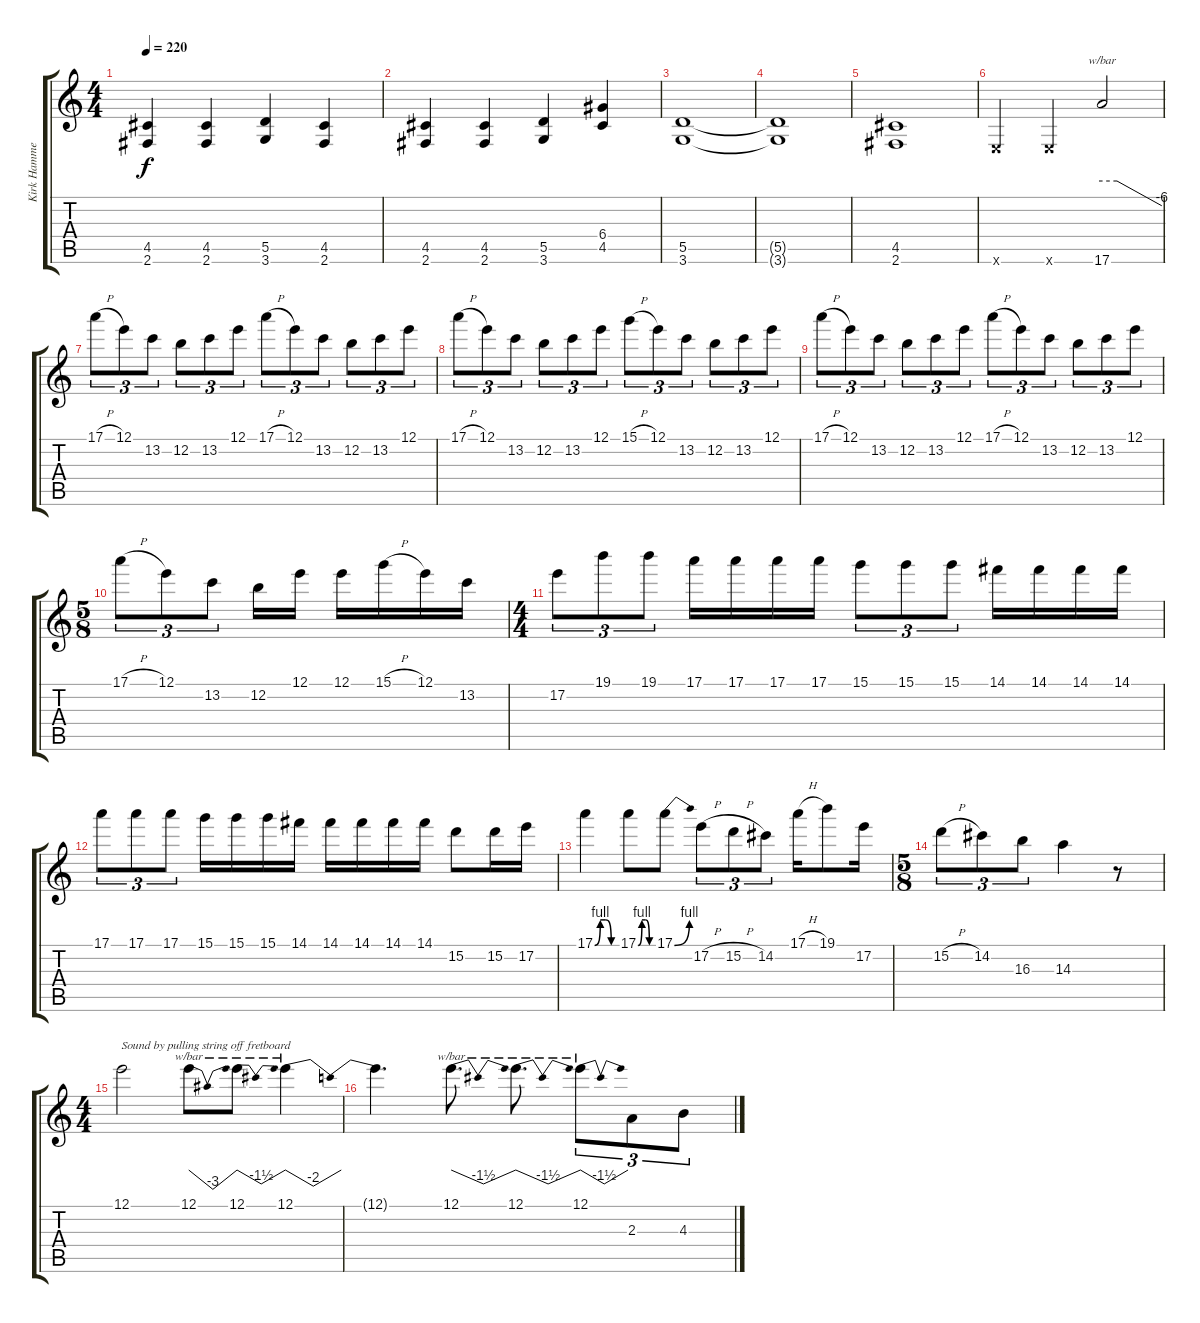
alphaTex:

\track ("Kirk Hammett (Lead & Rithm Guitars)" "Kirk Hamme") {instrument distortionguitar}
\staff {score tabs}
\tuning (E4 B3 G3 D3 A2 E2) {hide}
\ts (4 4)
\tempo 220
\clef g2
\ks c
(4.5 2.6).4{dy f} (4.5 2.6).4 (5.5 3.6).4 (4.5 2.6).4 |
(4.5 2.6).4 (4.5 2.6).4 (5.5 3.6).4 (6.4 4.5).4 |
(5.5 3.6).1 |
(5.5{t} 3.6{t}).1 |
(4.5 2.6).1 |
0.6{x}.4 0.6{x}.4 17.6.2{tbe (custom default 0 0 15 0 60 -24)} |
17.1{h}.8{tu (3 2)} 12.1.8{tu (3 2)} 13.2.8{tu (3 2)} 12.2.8{tu (3 2)} 13.2.8{tu (3 2)} 12.1.8{tu (3 2)} 17.1{h}.8{tu (3 2)} 12.1.8{tu (3 2)} 13.2.8{tu (3 2)} 12.2.8{tu (3 2)} 13.2.8{tu (3 2)} 12.1.8{tu (3 2)} |
17.1{h}.8{tu (3 2)} 12.1.8{tu (3 2)} 13.2.8{tu (3 2)} 12.2.8{tu (3 2)} 13.2.8{tu (3 2)} 12.1.8{tu (3 2)} 15.1{h}.8{tu (3 2)} 12.1.8{tu (3 2)} 13.2.8{tu (3 2)} 12.2.8{tu (3 2)} 13.2.8{tu (3 2)} 12.1.8{tu (3 2)} |
17.1{h}.8{tu (3 2)} 12.1.8{tu (3 2)} 13.2.8{tu (3 2)} 12.2.8{tu (3 2)} 13.2.8{tu (3 2)} 12.1.8{tu (3 2)} 17.1{h}.8{tu (3 2)} 12.1.8{tu (3 2)} 13.2.8{tu (3 2)} 12.2.8{tu (3 2)} 13.2.8{tu (3 2)} 12.1.8{tu (3 2)} |
\ts (5 8)
17.1{h}.8{tu (3 2)} 12.1.8{tu (3 2)} 13.2.8{tu (3 2)} 12.2.16 12.1.16 12.1.16 15.1{h}.16 12.1.16 13.2.16 |
\ts (4 4)
17.2.8{tu (3 2)} 19.1.8{tu (3 2)} 19.1.8{tu (3 2)} 17.1.16 17.1.16 17.1.16 17.1.16 15.1.8{tu (3 2)} 15.1.8{tu (3 2)} 15.1.8{tu (3 2)} 14.1.16 14.1.16 14.1.16 14.1.16 |
17.1.8{tu (3 2)} 17.1.8{tu (3 2)} 17.1.8{tu (3 2)} 15.1.16 15.1.16 15.1.16 14.1.16 14.1.16 14.1.16 14.1.16 14.1.16 15.2.8 15.2.16 17.2.16 |
17.1{be (custom 0 0 15 4 30 4 45 0 60 0)}.4 17.1{be (custom 0 0 15 4 30 4 45 0 60 0)}.8 17.1{be (bend 0 0 60 4)}.8 17.2{h}.8{tu (3 2)} 15.2{h}.8{tu (3 2)} 14.2.8{tu (3 2)} 17.1{h}.16 19.1.8 17.2.16 |
\ts (5 8)
15.2{h}.8{tu (3 2)} 14.2.8{tu (3 2)} 16.3.8{tu (3 2)} 14.3.4 r.8 |
\ts (4 4)
12.1.2{txt "Sound by pulling string off fretboard"} 12.1.8{tbe (dip default 0 0 30 -12 60 0)} 12.1.8{tbe (dip default 0 0 30 -6 60 0)} 12.1.4{tbe (dip default 0 0 30 -8 60 0)} |
12.1{t}.4{d} 12.1.8{d tbe (dip default 0 0 30 -6 60 0)} 12.1.8{d tbe (dip default 0 0 30 -6 60 0)} 12.1.8{tu (3 2) tbe (dip default 0 0 30 -6 60 0)} 2.3.8{tu (3 2)} 4.3.8{tu (3 2)}
